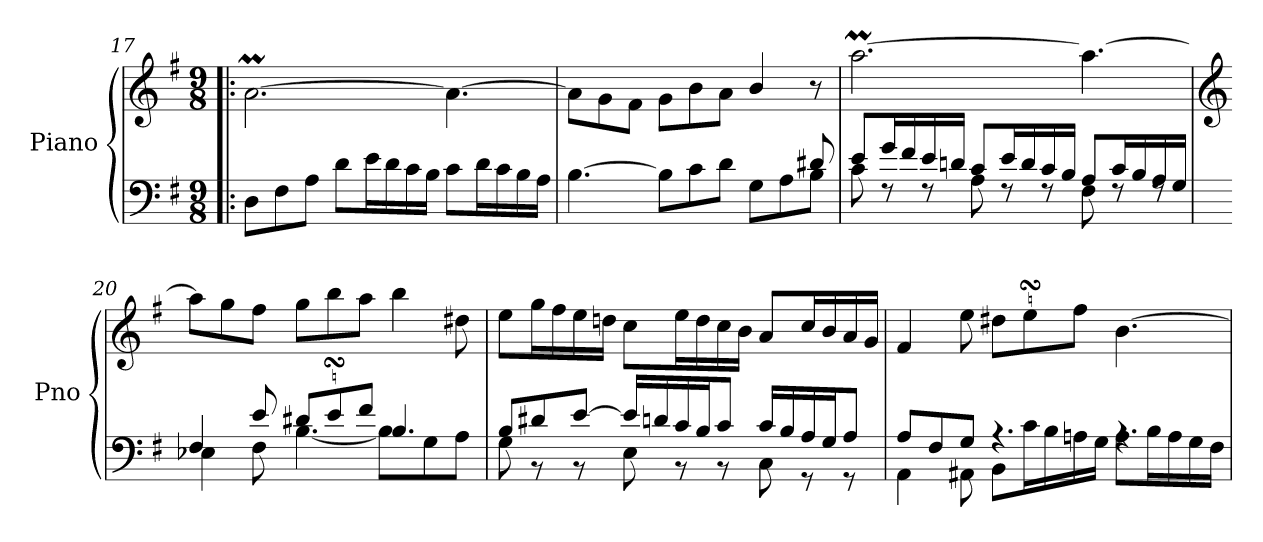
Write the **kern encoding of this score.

**kern	**kern
*part1	*part1
*staff2	*staff1
*I"Piano	*
*I'Pno	*
!!LO:PB:g=z
*clefF4	*clefG2
*k[f#]	*k[f#]
*M9/8	*M9/8
=17!|:	=17!|:
8D\L	[2.aM\
8F#\	.
8A\J	.
8d\L	.
16e\L	.
16d\	.
16c\	.
16B\JJ	.
8c\L	4.a\_
16d\L	.
16c\	.
16B\	.
16A\JJ	.
=18	=18
*^	*
[4.B\	1ryy	8a\L]
.	.	8g\
.	.	8f#\J
8B\L]	.	8g\L
8c\	.	8b\
8d\J	.	8a\J
8G\L	.	4b/
8A\	.	.
8B\J	8d#X/	8r
=19	=19	=19
8e/L	8c\	[2.aaM\
16g/L	8rF	.
16f#/	.	.
16e/	8rF	.
16dn/JJ	.	.
8c/L	8A\	.
16e/L	8rF	.
16d/	.	.
16c/	8rF	.
16B/JJ	.	.
8A/L	8F#\	4.aa\_
16c/L	8rF	.
16B/	.	.
16A/	8rF	.
16G/JJ	.	.
!!LO:LB:g=z
=20	=20	=20
*	*	*clefG2
4F#/	4E-X\	8aa\L]
.	.	8gg\
8e/	8F#\	8ff#\J
8d#X/L	[4.B\	8gg\L
8esSSS/	.	8bb\
8f#/J	.	8aa\J
4.B/	8B\L]	4bb\
.	8G\	.
.	8A\J	8dd#X\
=21	=21	=21
8B/L	8G\	8ee\L
8d#X/	8r	16gg\L
.	.	16ff#\
[8e/J	8r	16ee\
.	.	16ddn\JJ
16e/LL]	8E\	8cc\L
16dn/	.	.
16c/	8r	16ee\L
16B/J	.	16dd\
8c/J	8r	16cc\
.	.	16b\JJ
16c/LL	8C\	8a/L
16B/	.	.
16A/	8r	16cc/L
16G/J	.	16b/
8A/J	8r	16a/
.	.	16g/JJ
=22	=22	=22
8A/L	4AA\	4f#/
8F#/	.	.
8G/J	8AA#X\	8ee\
4.rA	8BB\L	8dd#X\L
.	16c\L	8eesSSS\
.	16B\	.
.	16An\	8ff#\J
.	16G\JJ	.
4.rA	8A\L	[4.b\
.	16B\L	.
.	16A\	.
.	16G\	.
.	16F#\JJ	.
*v	*v	*
=	=
*-	*-
